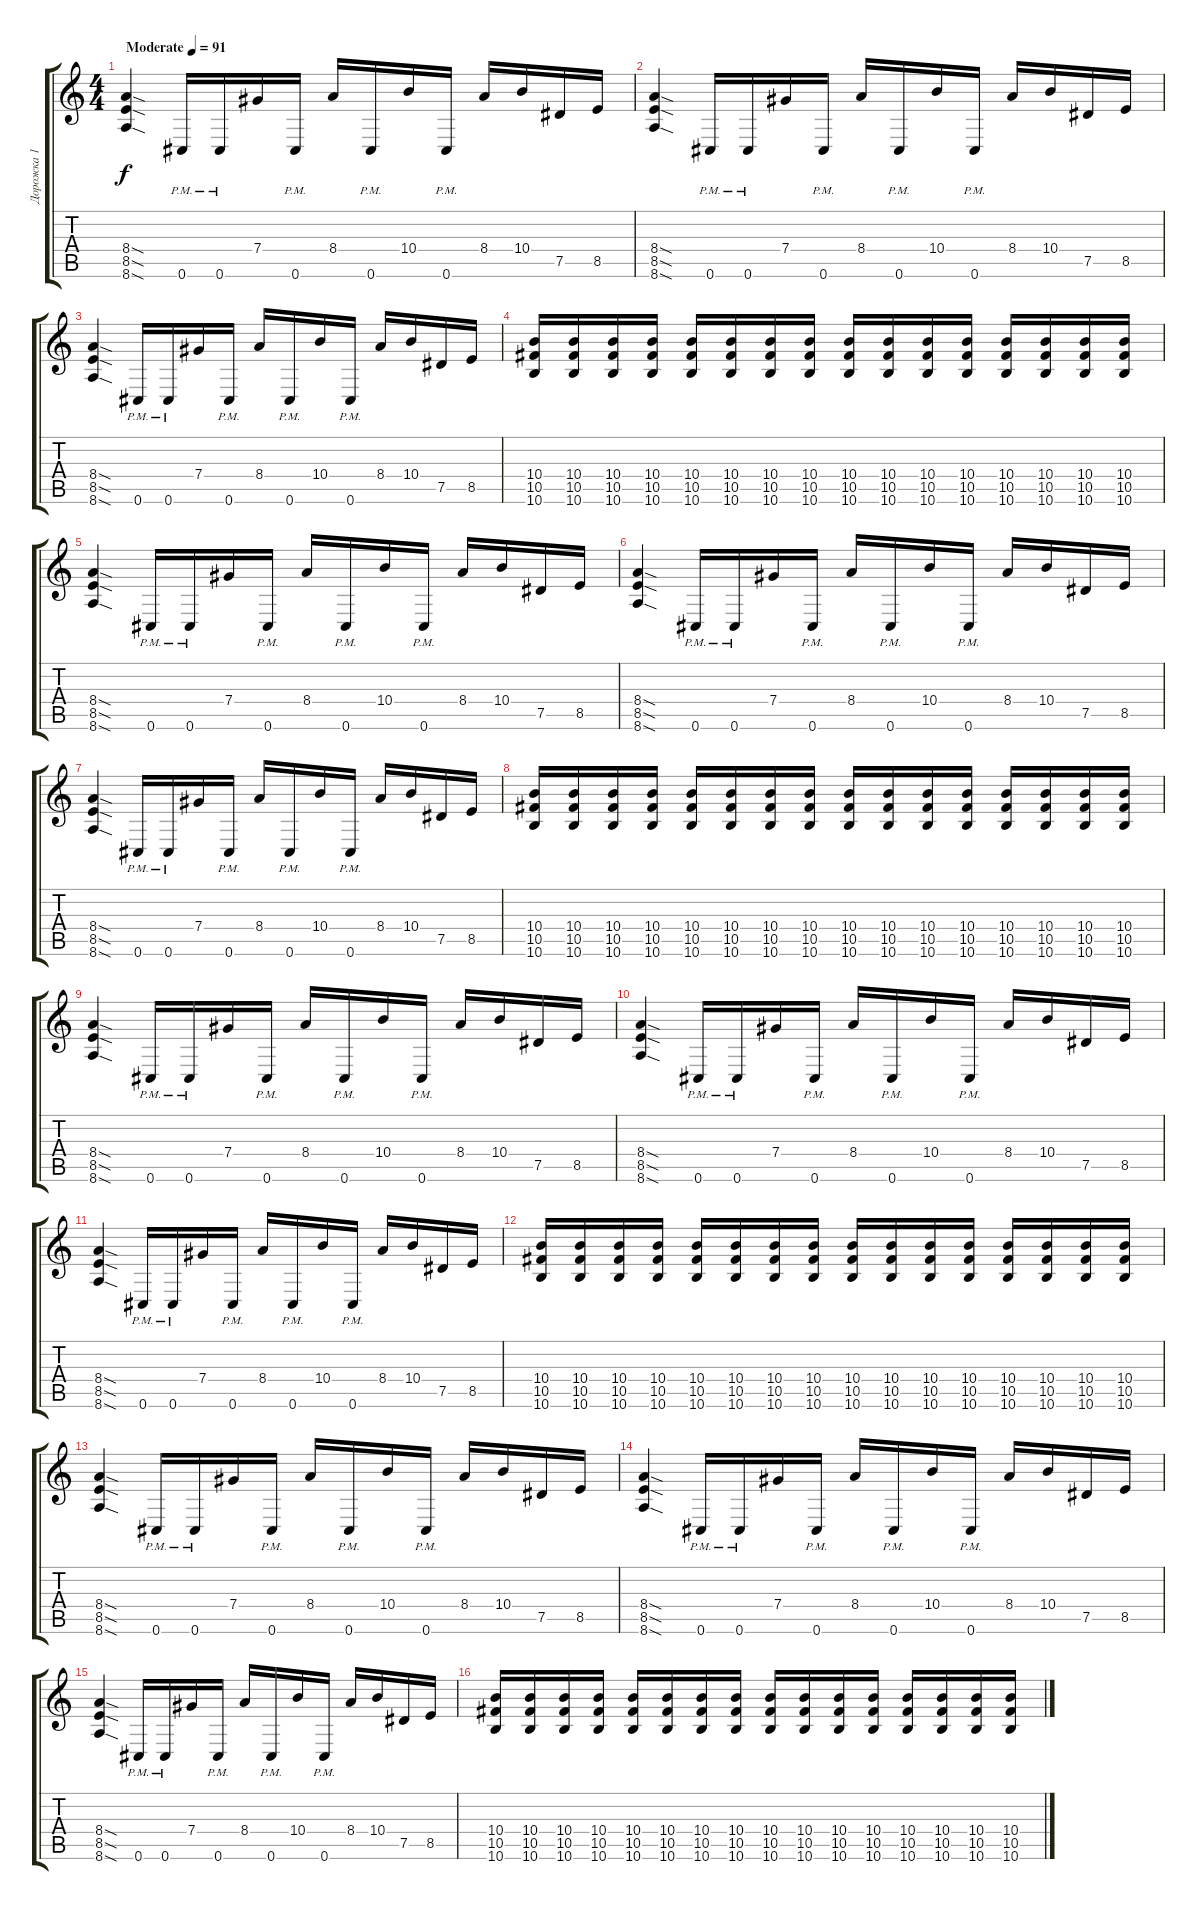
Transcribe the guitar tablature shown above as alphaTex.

\track ("Дорожка 1" "Дорожка 1") {instrument overdrivenguitar}
\staff {score tabs}
\tuning (Eb4 Bb3 Gb3 Db3 Ab2 Db2) {hide}
\ts (4 4)
\tempo (91 "Moderate")
\clef g2
\ks c
(8.4{sod} 8.5{sod} 8.6{sod}).4{dy f instrument overdrivenguitar} 0.6{pm}.16 0.6{pm}.16 7.4.16 0.6{pm}.16 8.4.16 0.6{pm}.16 10.4.16 0.6{pm}.16 8.4.16 10.4.16 7.5.16 8.5.16 |
(8.4{sod} 8.5{sod} 8.6{sod}).4 0.6{pm}.16 0.6{pm}.16 7.4.16 0.6{pm}.16 8.4.16 0.6{pm}.16 10.4.16 0.6{pm}.16 8.4.16 10.4.16 7.5.16 8.5.16 |
(8.4{sod} 8.5{sod} 8.6{sod}).4 0.6{pm}.16 0.6{pm}.16 7.4.16 0.6{pm}.16 8.4.16 0.6{pm}.16 10.4.16 0.6{pm}.16 8.4.16 10.4.16 7.5.16 8.5.16 |
(10.4 10.5 10.6).16 (10.4 10.5 10.6).16 (10.4 10.5 10.6).16 (10.4 10.5 10.6).16 (10.4 10.5 10.6).16 (10.4 10.5 10.6).16 (10.4 10.5 10.6).16 (10.4 10.5 10.6).16 (10.4 10.5 10.6).16 (10.4 10.5 10.6).16 (10.4 10.5 10.6).16 (10.4 10.5 10.6).16 (10.4 10.5 10.6).16 (10.4 10.5 10.6).16 (10.4 10.5 10.6).16 (10.4 10.5 10.6).16 |
(8.4{sod} 8.5{sod} 8.6{sod}).4 0.6{pm}.16 0.6{pm}.16 7.4.16 0.6{pm}.16 8.4.16 0.6{pm}.16 10.4.16 0.6{pm}.16 8.4.16 10.4.16 7.5.16 8.5.16 |
(8.4{sod} 8.5{sod} 8.6{sod}).4 0.6{pm}.16 0.6{pm}.16 7.4.16 0.6{pm}.16 8.4.16 0.6{pm}.16 10.4.16 0.6{pm}.16 8.4.16 10.4.16 7.5.16 8.5.16 |
(8.4{sod} 8.5{sod} 8.6{sod}).4 0.6{pm}.16 0.6{pm}.16 7.4.16 0.6{pm}.16 8.4.16 0.6{pm}.16 10.4.16 0.6{pm}.16 8.4.16 10.4.16 7.5.16 8.5.16 |
(10.4 10.5 10.6).16 (10.4 10.5 10.6).16 (10.4 10.5 10.6).16 (10.4 10.5 10.6).16 (10.4 10.5 10.6).16 (10.4 10.5 10.6).16 (10.4 10.5 10.6).16 (10.4 10.5 10.6).16 (10.4 10.5 10.6).16 (10.4 10.5 10.6).16 (10.4 10.5 10.6).16 (10.4 10.5 10.6).16 (10.4 10.5 10.6).16 (10.4 10.5 10.6).16 (10.4 10.5 10.6).16 (10.4 10.5 10.6).16 |
(8.4{sod} 8.5{sod} 8.6{sod}).4 0.6{pm}.16 0.6{pm}.16 7.4.16 0.6{pm}.16 8.4.16 0.6{pm}.16 10.4.16 0.6{pm}.16 8.4.16 10.4.16 7.5.16 8.5.16 |
(8.4{sod} 8.5{sod} 8.6{sod}).4 0.6{pm}.16 0.6{pm}.16 7.4.16 0.6{pm}.16 8.4.16 0.6{pm}.16 10.4.16 0.6{pm}.16 8.4.16 10.4.16 7.5.16 8.5.16 |
(8.4{sod} 8.5{sod} 8.6{sod}).4 0.6{pm}.16 0.6{pm}.16 7.4.16 0.6{pm}.16 8.4.16 0.6{pm}.16 10.4.16 0.6{pm}.16 8.4.16 10.4.16 7.5.16 8.5.16 |
(10.4 10.5 10.6).16 (10.4 10.5 10.6).16 (10.4 10.5 10.6).16 (10.4 10.5 10.6).16 (10.4 10.5 10.6).16 (10.4 10.5 10.6).16 (10.4 10.5 10.6).16 (10.4 10.5 10.6).16 (10.4 10.5 10.6).16 (10.4 10.5 10.6).16 (10.4 10.5 10.6).16 (10.4 10.5 10.6).16 (10.4 10.5 10.6).16 (10.4 10.5 10.6).16 (10.4 10.5 10.6).16 (10.4 10.5 10.6).16 |
(8.4{sod} 8.5{sod} 8.6{sod}).4 0.6{pm}.16 0.6{pm}.16 7.4.16 0.6{pm}.16 8.4.16 0.6{pm}.16 10.4.16 0.6{pm}.16 8.4.16 10.4.16 7.5.16 8.5.16 |
(8.4{sod} 8.5{sod} 8.6{sod}).4 0.6{pm}.16 0.6{pm}.16 7.4.16 0.6{pm}.16 8.4.16 0.6{pm}.16 10.4.16 0.6{pm}.16 8.4.16 10.4.16 7.5.16 8.5.16 |
(8.4{sod} 8.5{sod} 8.6{sod}).4 0.6{pm}.16 0.6{pm}.16 7.4.16 0.6{pm}.16 8.4.16 0.6{pm}.16 10.4.16 0.6{pm}.16 8.4.16 10.4.16 7.5.16 8.5.16 |
(10.4 10.5 10.6).16 (10.4 10.5 10.6).16 (10.4 10.5 10.6).16 (10.4 10.5 10.6).16 (10.4 10.5 10.6).16 (10.4 10.5 10.6).16 (10.4 10.5 10.6).16 (10.4 10.5 10.6).16 (10.4 10.5 10.6).16 (10.4 10.5 10.6).16 (10.4 10.5 10.6).16 (10.4 10.5 10.6).16 (10.4 10.5 10.6).16 (10.4 10.5 10.6).16 (10.4 10.5 10.6).16 (10.4 10.5 10.6).16
